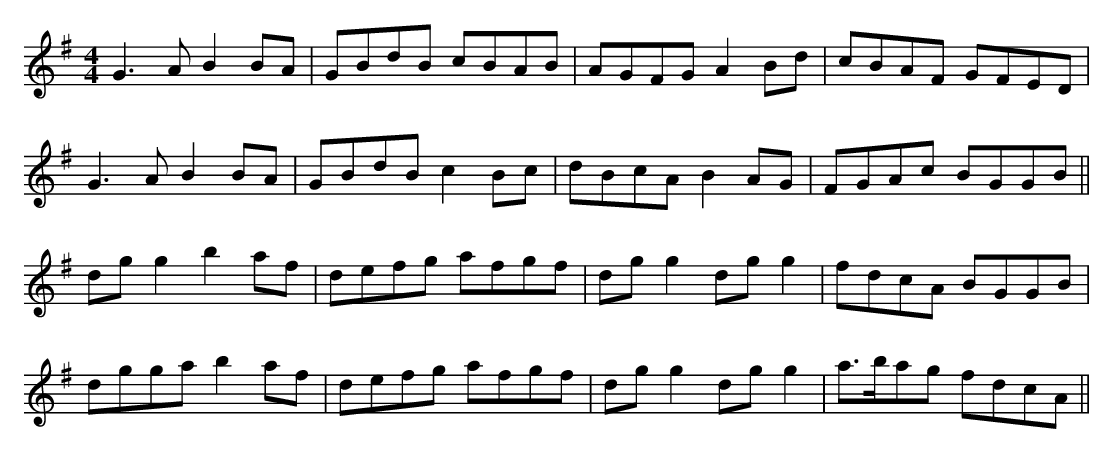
X:1
M:4/4
K:G
G3A B2BA|GBdB cBAB|AGFG A2Bd|cBAF GFED|
G3A B2BA|GBdB c2Bc|dBcA B2AG|FGAc BGGB||
dgg2 b2af|defg afgf|dgg2 dgg2|fdcA BGGB|
dgga b2af|defg afgf|dgg2 dgg2|a>bag fdcA||
